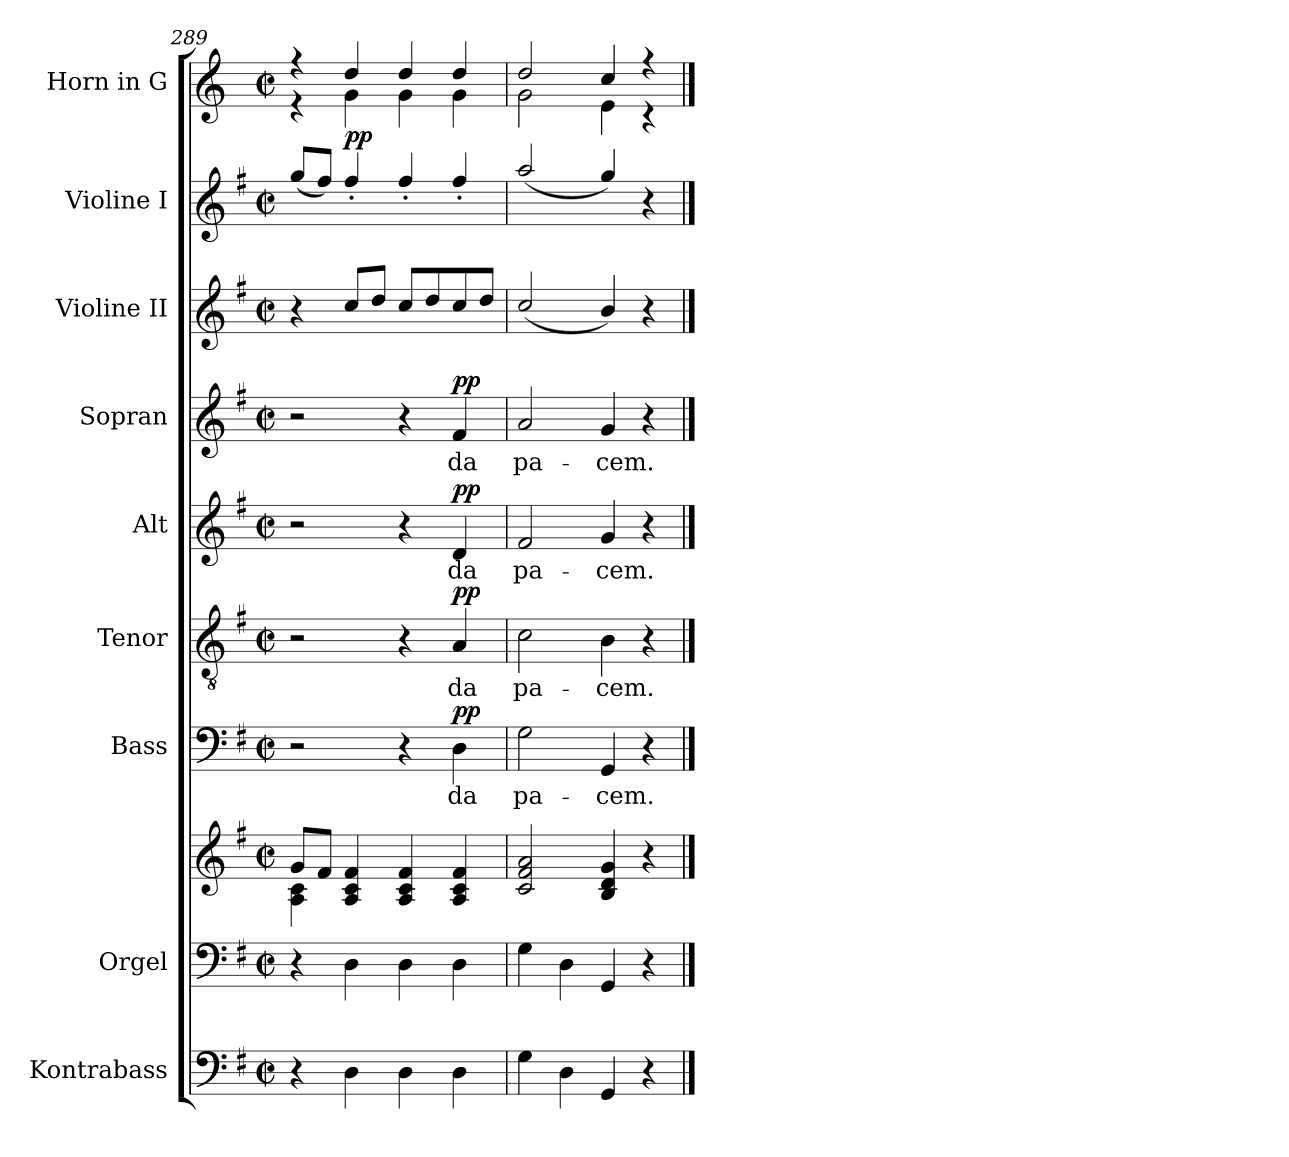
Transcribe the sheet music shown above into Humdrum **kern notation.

**kern	**kern	**kern	**kern	**text	**dynam	**kern	**text	**dynam	**kern	**text	**dynam	**kern	**text	**dynam	**kern	**kern	**kern	**dynam
*part9	*part8	*part8	*part7	*part7	*part7	*part6	*part6	*part6	*part5	*part5	*part5	*part4	*part4	*part4	*part3	*part2	*part1	*part1
*staff10	*staff9	*staff8	*staff7	*staff7	*staff7	*staff6	*staff6	*staff6	*staff5	*staff5	*staff5	*staff4	*staff4	*staff4	*staff3	*staff2	*staff1	*staff1
*I"Kontrabass	*I"Orgel	*	*I"Bass	*	*	*I"Tenor	*	*	*I"Alt	*	*	*I"Sopran	*	*	*I"Violine II	*I"Violine I	*I"Horn in G	*
*I'Kb.	*I'Org.	*	*I'B	*	*	*I'T	*	*	*I'A	*	*	*I'S	*	*	*I'Vl. II	*I'Vl. I	*I'Hrn.	*
*clefF4	*clefF4	*clefG2	*clefF4	*	*	*clefGv2	*	*	*clefG2	*	*	*clefG2	*	*	*clefG2	*clefG2	*clefG2	*
*ITrd7c12	*	*	*	*	*	*	*	*	*	*	*	*	*	*	*ITrd7c12	*ITrd7c12	*ITrd3c5	*
*k[f#]	*k[f#]	*k[f#]	*k[f#]	*	*	*k[f#]	*	*	*k[f#]	*	*	*k[f#]	*	*	*k[f#]	*k[f#]	*k[f#]	*
*G:	*G:	*G:	*G:	*	*	*G:	*	*	*G:	*	*	*G:	*	*	*G:	*G:	*G:	*
*M2/2	*M2/2	*M2/2	*M2/2	*	*	*M2/2	*	*	*M2/2	*	*	*M2/2	*	*	*M2/2	*M2/2	*M2/2	*
*met(c|)	*met(c|)	*met(c|)	*met(c|)	*	*	*met(c|)	*	*	*met(c|)	*	*	*met(c|)	*	*	*met(c|)	*met(c|)	*met(c|)	*
=289	=289	=289	=289	=289	=289	=289	=289	=289	=289	=289	=289	=289	=289	=289	=289	=289	=289	=289
*	*	*^	*	*	*	*	*	*	*	*	*	*	*	*	*	*	*^	*
4r	4r	8g/L	4A\ 4c\	2r	.	.	2r	.	.	2r	.	.	2r	.	.	4r	(<8g/L	4r	4r	.
.	.	8f#/J	.	.	.	.	.	.	.	.	.	.	.	.	.	.	8f#/J)	.	.	.
!	!	!	!	!	!	!	!	!	!	!	!	!	!	!	!	!	!	!	!	!LO:DY:b
4DD\	4D\	4A/ 4c/ 4f#/	2.ryy	.	.	.	.	.	.	.	.	.	.	.	.	8c/L	4f#'</	4a/	4d\	pp
.	.	.	.	.	.	.	.	.	.	.	.	.	.	.	.	8d/J	.	.	.	.
4DD\	4D\	4A/ 4c/ 4f#/	.	4r	.	.	4r	.	.	4r	.	.	4r	.	.	8c/L	4f#'</	4a/	4d\	.
.	.	.	.	.	.	.	.	.	.	.	.	.	.	.	.	8d/	.	.	.	.
!	!	!	!	!	!LO:LY:b	!LO:DY:a	!	!LO:LY:b	!LO:DY:a	!	!LO:LY:b	!LO:DY:a	!	!LO:LY:b	!LO:DY:a	!	!	!	!	!
4DD\	4D\	4A/ 4c/ 4f#/	.	4D\	da	pp	4A/	da	pp	4d/	da	pp	4f#/	da	pp	8c/	4f#'</	4a/	4d\	.
.	.	.	.	.	.	.	.	.	.	.	.	.	.	.	.	8d/J	.	.	.	.
*	*	*v	*v	*	*	*	*	*	*	*	*	*	*	*	*	*	*	*	*	*
=290	=290	=290	=290	=290	=290	=290	=290	=290	=290	=290	=290	=290	=290	=290	=290	=290	=290	=290	=290
!	!	!	!	!LO:LY:b	!	!	!LO:LY:b	!	!	!LO:LY:b	!	!	!LO:LY:b	!	!	!	!	!	!
4GG\	4G\	2c/ 2f#/ 2a/	2G\	pa-	.	2c\	pa-	.	2f#/	pa-	.	2a/	pa-	.	(<2c/	(<2a/	2a/	2d\	.
4DD\	4D\	.	.	.	.	.	.	.	.	.	.	.	.	.	.	.	.	.	.
!	!	!	!	!LO:LY:b	!	!	!LO:LY:b	!	!	!LO:LY:b	!	!	!LO:LY:b	!	!	!	!	!	!
4GGG/	4GG/	4B/ 4d/ 4g/	4GG/	-cem.	.	4B\	-cem.	.	4g/	-cem.	.	4g/	-cem.	.	4B/)	4g/)	4g/	4B\	.
4r	4r	4r	4r	.	.	4r	.	.	4r	.	.	4r	.	.	4r	4r	4r	4r	.
*	*	*	*	*	*	*	*	*	*	*	*	*	*	*	*	*	*v	*v	*
==	==	==	==	==	==	==	==	==	==	==	==	==	==	==	==	==	==	==
*-	*-	*-	*-	*-	*-	*-	*-	*-	*-	*-	*-	*-	*-	*-	*-	*-	*-	*-
